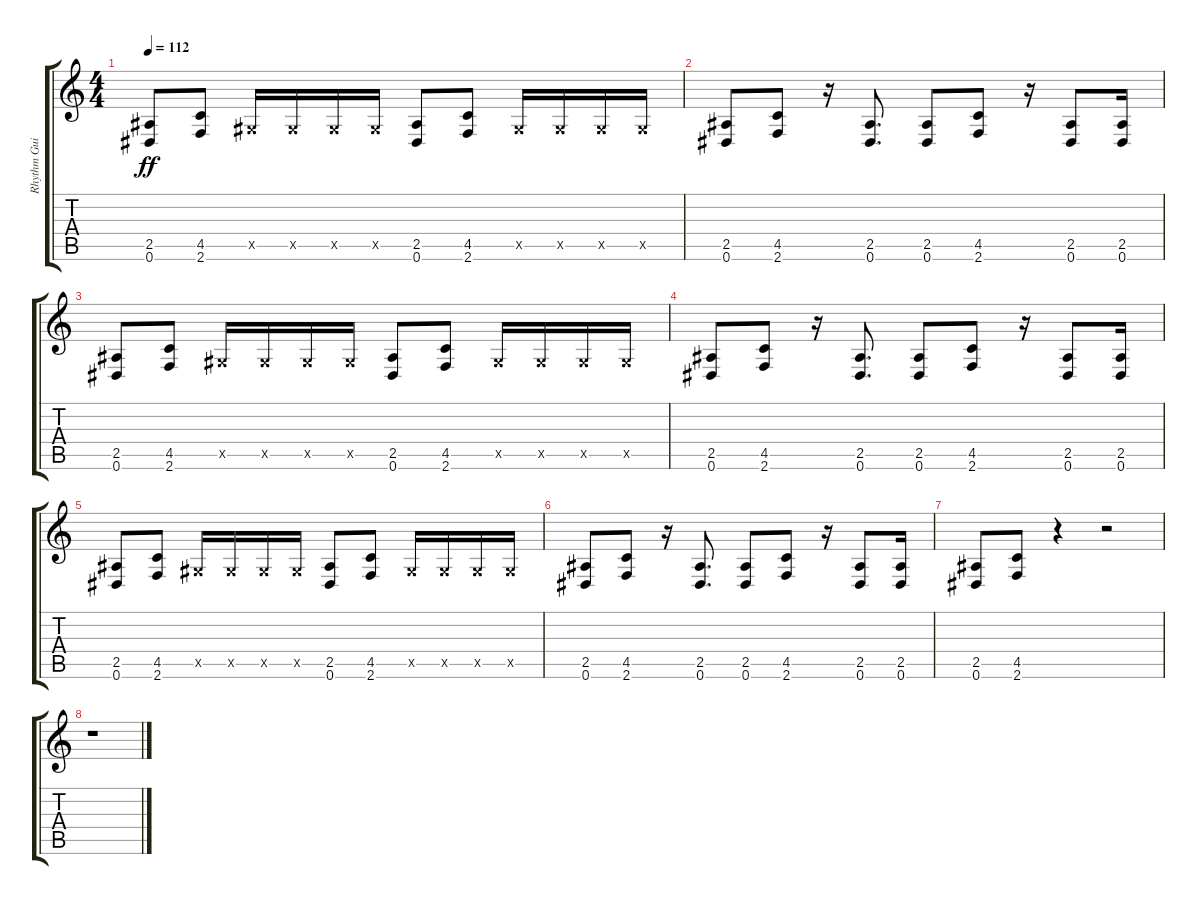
\track ("Rhythm Guitar" "Rhythm Gui") {instrument distortionguitar}
\staff {score tabs}
\tuning (Eb4 Bb3 Gb3 Db3 Ab2 Eb2) {hide}
\ts (4 4)
\tempo 112
\clef g2
\ks c
(2.5 0.6).8{dy ff} (4.5 2.6).8 0.5{x}.16 0.5{x}.16 0.5{x}.16 0.5{x}.16 (2.5 0.6).8 (4.5 2.6).8 0.5{x}.16 0.5{x}.16 0.5{x}.16 0.5{x}.16 |
(2.5 0.6).8 (4.5 2.6).8 r.16 (2.5 0.6).8{d} (2.5 0.6).8 (4.5 2.6).8 r.16 (2.5 0.6).8 (2.5 0.6).16 |
(2.5 0.6).8 (4.5 2.6).8 0.5{x}.16 0.5{x}.16 0.5{x}.16 0.5{x}.16 (2.5 0.6).8 (4.5 2.6).8 0.5{x}.16 0.5{x}.16 0.5{x}.16 0.5{x}.16 |
(2.5 0.6).8 (4.5 2.6).8 r.16 (2.5 0.6).8{d} (2.5 0.6).8 (4.5 2.6).8 r.16 (2.5 0.6).8 (2.5 0.6).16 |
(2.5 0.6).8 (4.5 2.6).8 0.5{x}.16 0.5{x}.16 0.5{x}.16 0.5{x}.16 (2.5 0.6).8 (4.5 2.6).8 0.5{x}.16 0.5{x}.16 0.5{x}.16 0.5{x}.16 |
(2.5 0.6).8 (4.5 2.6).8 r.16 (2.5 0.6).8{d} (2.5 0.6).8 (4.5 2.6).8 r.16 (2.5 0.6).8 (2.5 0.6).16 |
(2.5 0.6).8 (4.5 2.6).8 r.4 r.2 |
r.1
